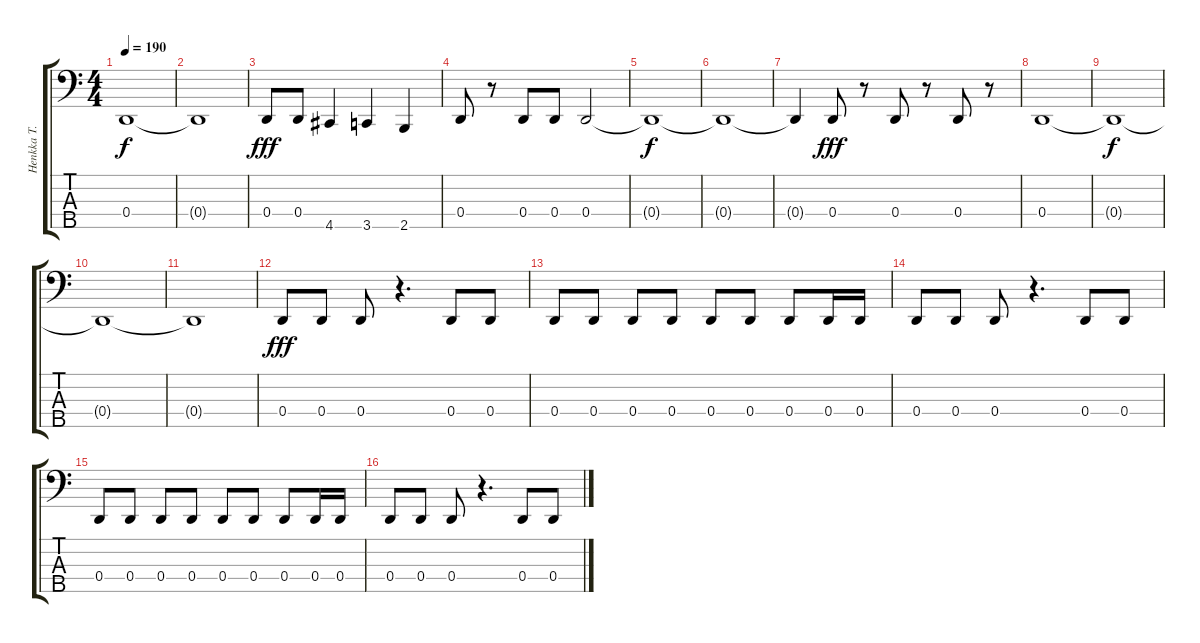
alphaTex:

\track ("Henkka T. Blacksmith" "Henkka T. ") {instrument electricbassfinger}
\staff {score tabs}
\tuning (F2 C2 G1 D1 A0) {hide}
\ts (4 4)
\tempo 190
\clef f4
\ks c
0.4{t}.1{dy f} |
0.4{t}.1 |
0.4.8{dy fff} 0.4.8 4.5.4 3.5.4 2.5.4 |
0.4.8 r.8 0.4.8 0.4.8 0.4.2 |
0.4{t}.1{dy f} |
0.4{t}.1 |
0.4{t}.4 0.4.8{dy fff} r.8 0.4.8 r.8 0.4.8 r.8 |
0.4.1 |
0.4{t}.1{dy f} |
0.4{t}.1 |
0.4{t}.1 |
0.4.8{dy fff} 0.4.8 0.4.8 r.4{d} 0.4.8 0.4.8 |
0.4.8 0.4.8 0.4.8 0.4.8 0.4.8 0.4.8 0.4.8 0.4.16 0.4.16 |
0.4.8 0.4.8 0.4.8 r.4{d} 0.4.8 0.4.8 |
0.4.8 0.4.8 0.4.8 0.4.8 0.4.8 0.4.8 0.4.8 0.4.16 0.4.16 |
0.4.8 0.4.8 0.4.8 r.4{d} 0.4.8 0.4.8
